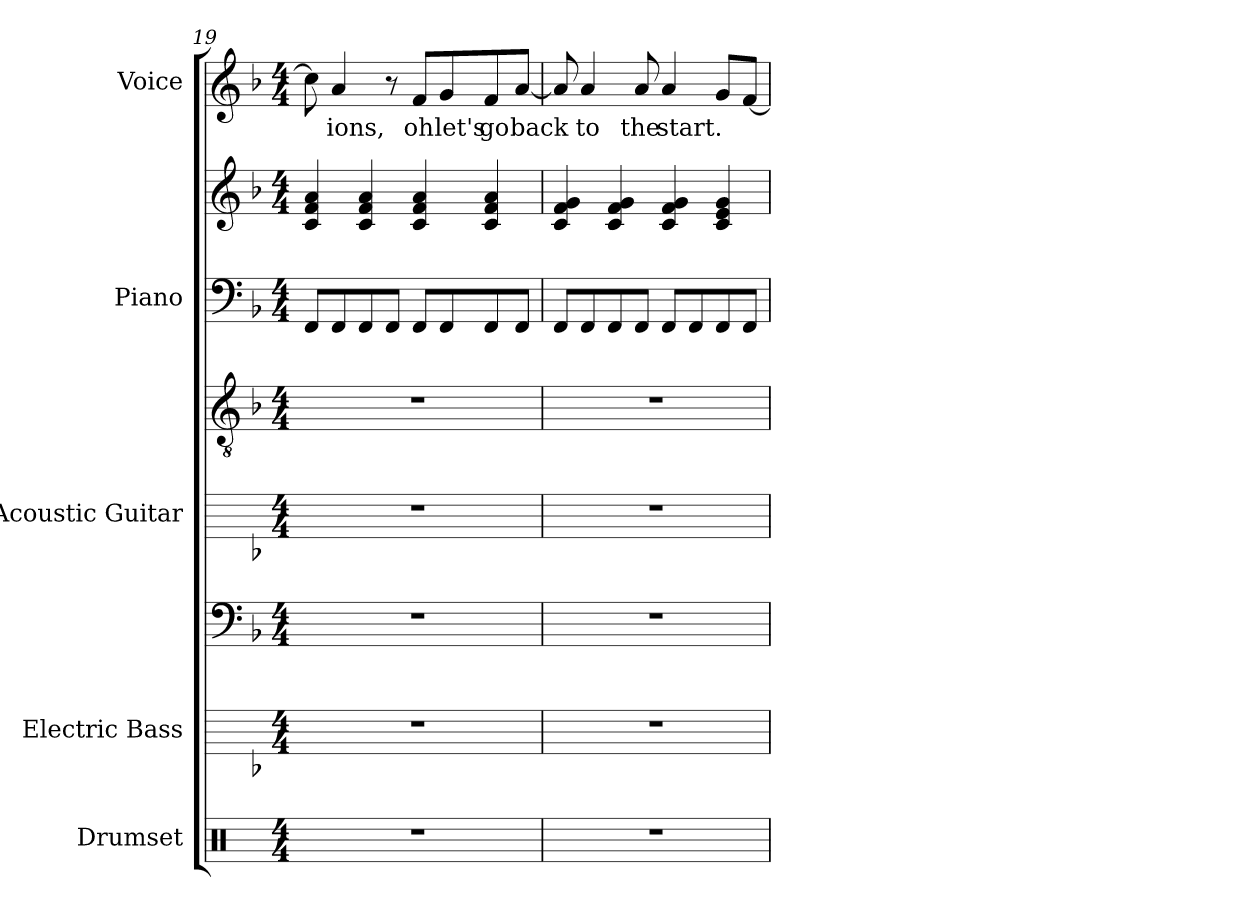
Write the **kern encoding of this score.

**kern	**kern	**kern	**kern	**kern	**kern	**kern	**kern	**text
*part5	*part4	*part4	*part3	*part3	*part2	*part2	*part1	*part1
*staff8	*staff7	*staff6	*staff5	*staff4	*staff3	*staff2	*staff1	*staff1
*I"Drumset	*I"Electric Bass	*	*I"Acoustic Guitar	*	*I"Piano	*	*I"Voice	*
*I'Drs.	*I'El. B.	*	*I'Guit.	*	*I'Pno.	*	*I'Vo.	*
*clefX	*	*clefF4	*	*clefGv2	*clefF4	*clefG2	*clefG2	*
*	*ITrd7c12	*ITrd7c12	*	*	*	*	*	*
*k[]	*k[b-]	*k[b-]	*k[b-]	*k[b-]	*k[b-]	*k[b-]	*k[b-]	*
*M4/4	*M4/4	*M4/4	*M4/4	*M4/4	*M4/4	*M4/4	*M4/4	*
=19	=19	=19	=19	=19	=19	=19	=19	=19
1r	1r	1r	1r	1r	8FF/L	4c/ 4f/ 4a/	8cc\]	.
!	!	!	!	!	!	!	!	!LO:LY:b
.	.	.	.	.	8FF/	.	4a/	-ions,
.	.	.	.	.	8FF/	4c/ 4f/ 4a/	.	.
.	.	.	.	.	8FF/J	.	8r	.
!	!	!	!	!	!	!	!	!LO:LY:b
.	.	.	.	.	8FF/L	4c/ 4f/ 4a/	8f/L	oh
!	!	!	!	!	!	!	!	!LO:LY:b
.	.	.	.	.	8FF/	.	8g/	let's
!	!	!	!	!	!	!	!	!LO:LY:b
.	.	.	.	.	8FF/	4c/ 4f/ 4a/	8f/	go
!	!	!	!	!	!	!	!	!LO:LY:b
.	.	.	.	.	8FF/J	.	[8a/J	back
=20	=20	=20	=20	=20	=20	=20	=20	=20
1r	1r	1r	1r	1r	8FF/L	4c/ 4f/ 4g/	8a/]	.
!	!	!	!	!	!	!	!	!LO:LY:b
.	.	.	.	.	8FF/	.	4a/	to
.	.	.	.	.	8FF/	4c/ 4f/ 4g/	.	.
!	!	!	!	!	!	!	!	!LO:LY:b
.	.	.	.	.	8FF/J	.	8a/	the
!	!	!	!	!	!	!	!	!LO:LY:b
.	.	.	.	.	8FF/L	4c/ 4f/ 4g/	4a/	start.
.	.	.	.	.	8FF/	.	.	.
.	.	.	.	.	8FF/	4c/ 4e/ 4g/	8g/L	.
.	.	.	.	.	8FF/J	.	[8f/J	.
=	=	=	=	=	=	=	=	=
*-	*-	*-	*-	*-	*-	*-	*-	*-
